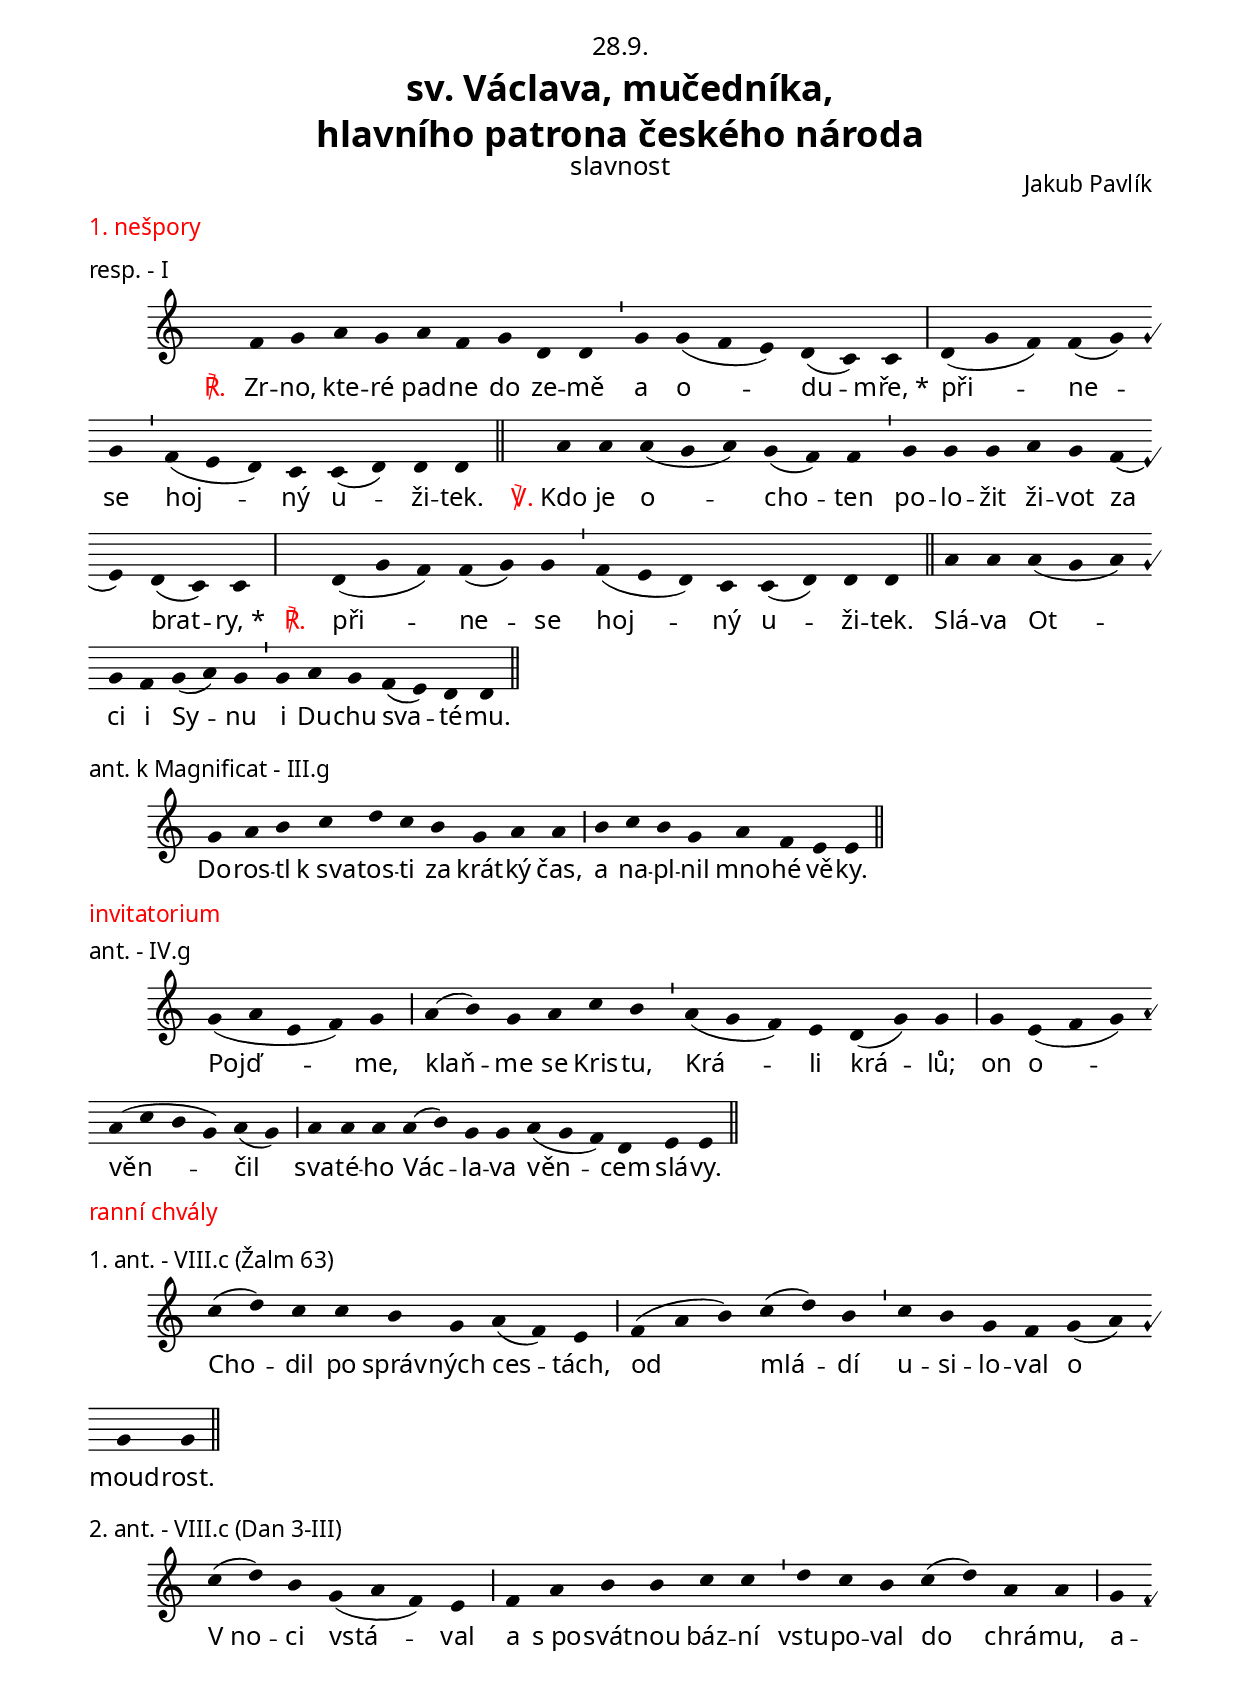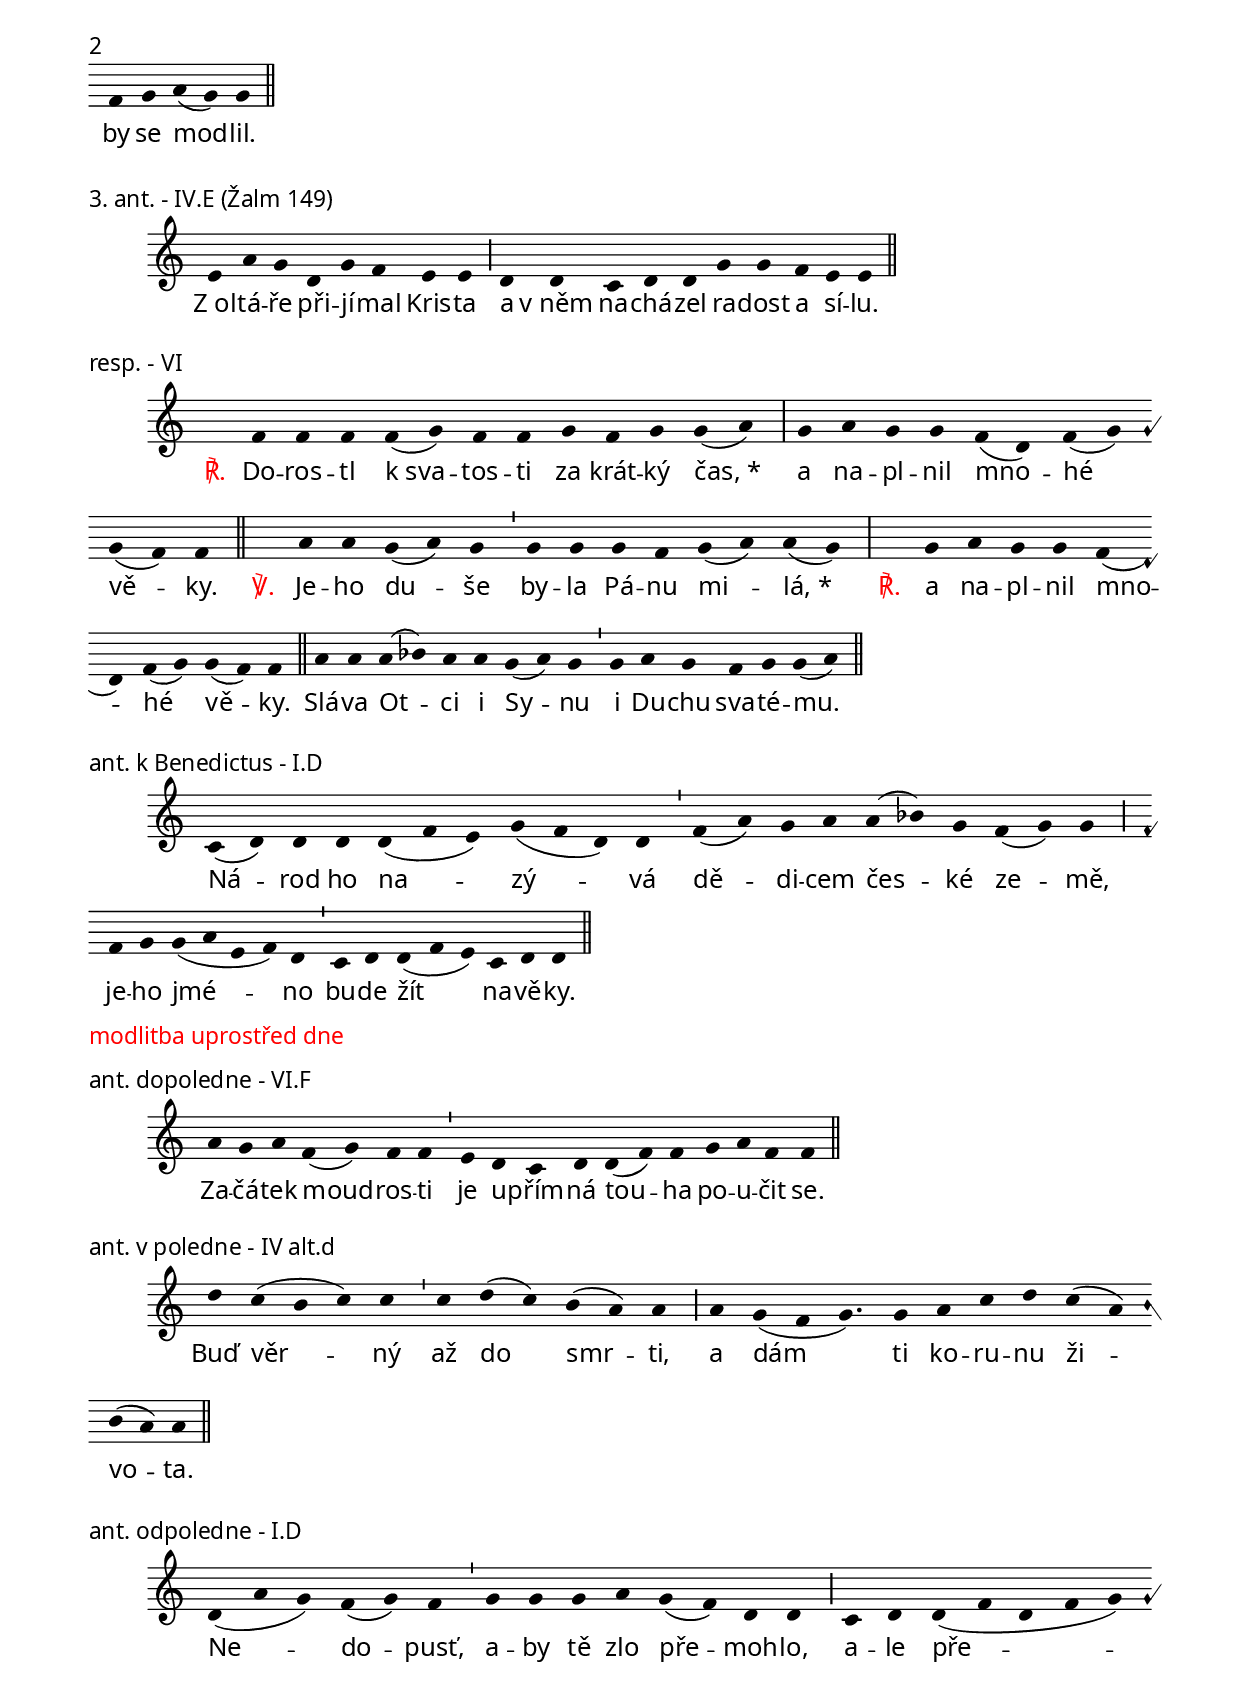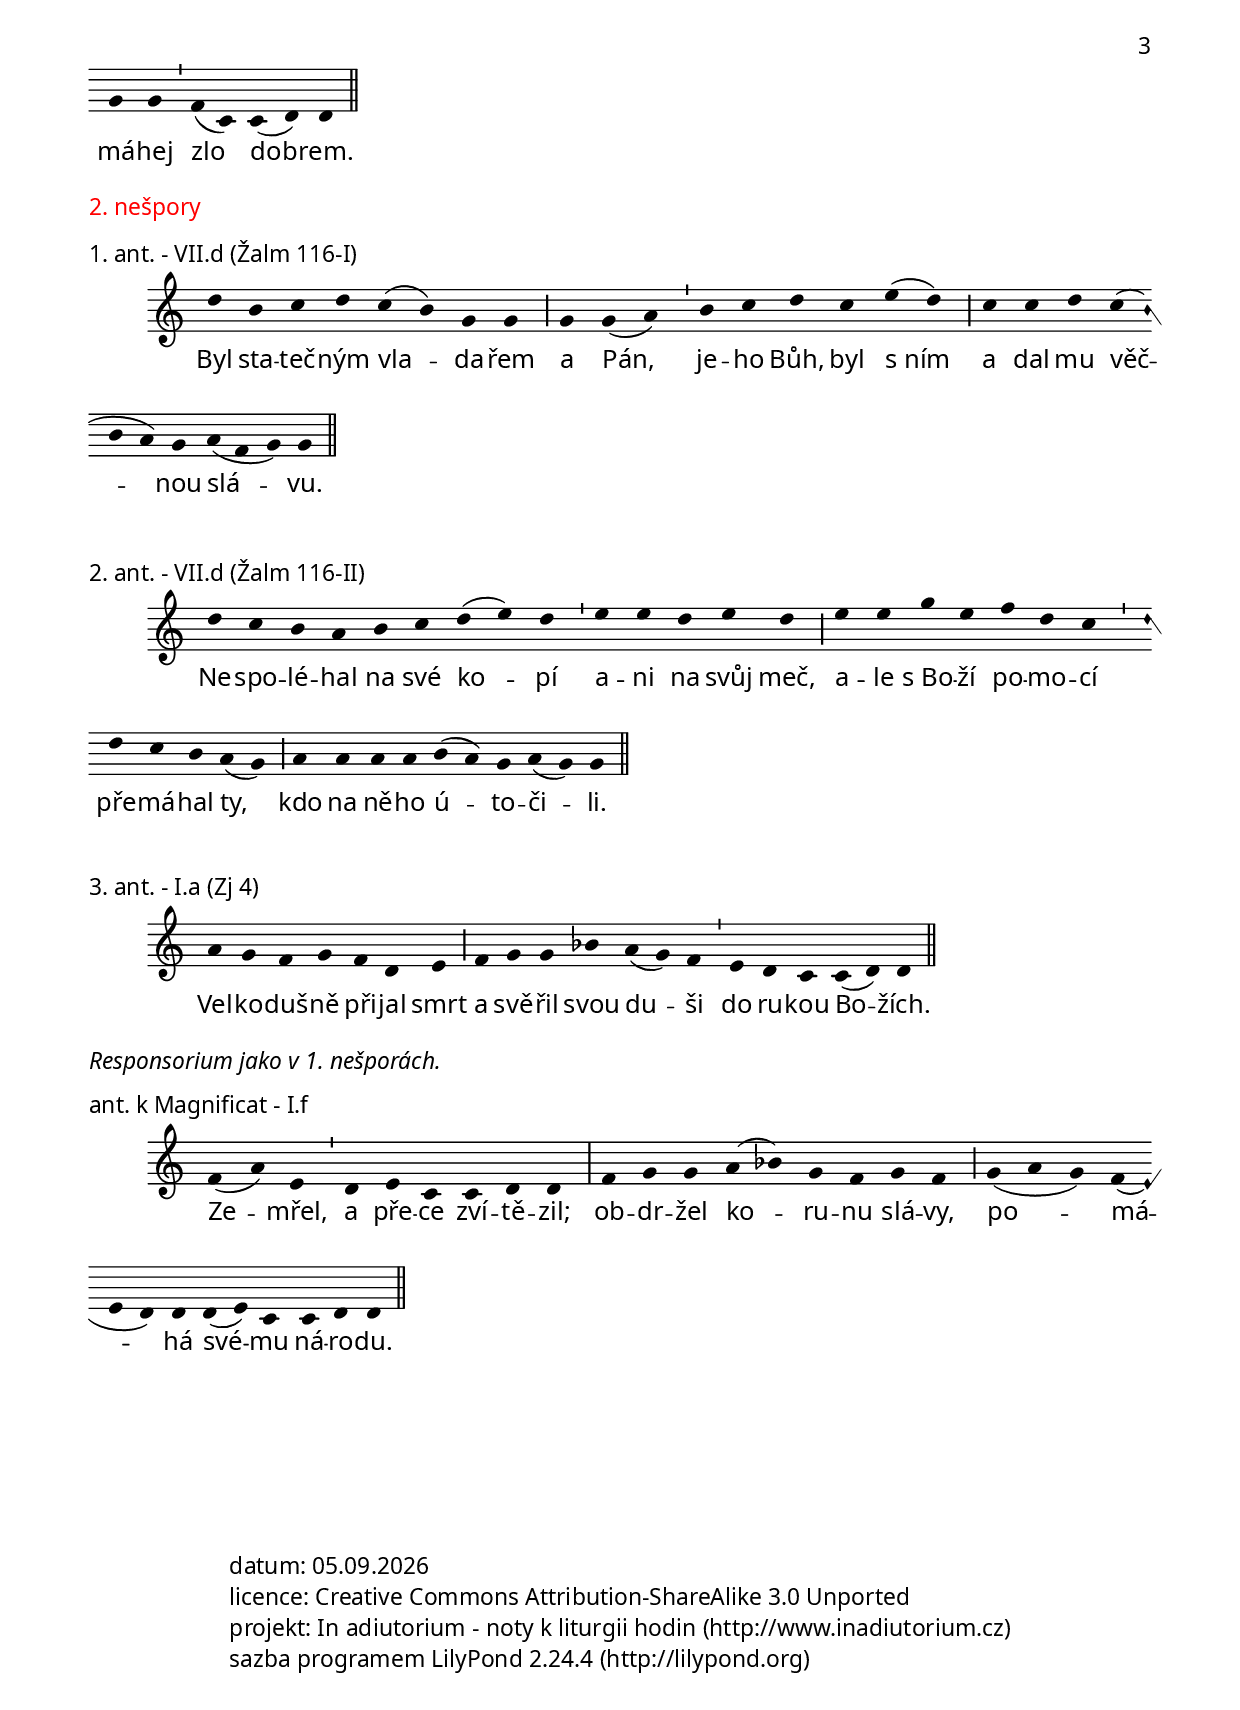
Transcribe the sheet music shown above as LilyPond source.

\version "2.15.40"

\include "../spolecne.ly"
\include "../dilyresponsorii.ly"

\header {
  title = \markup\titleSvatek
            \center-column{ "sv. Václava, mučedníka,"
            "hlavního patrona českého národa" }
            slavnost
            28.9.
  composer = "Jakub Pavlík"
}

\markup {\nadpisHodinka {"1. nešpory"}}

\score {
  \relative c' {
    \choralniRezim

    % R
    \neviditelna f
    f4 g a g a f g d d \barMin g g( f e) d( c) c \barMax
    d( g f) f( g) g \barMin f( e d) c c( d) d d \barFinalis
    % V
    \neviditelna g
    a4 a a( g a) g( f) f \barMin g g g a g f( e) d( c) c \barMax
    % R
    \neviditelna a
    d( g f) f( g) g \barMin f( e d) c c( d) d d \barFinalis
    % Slava
    a'4 a a( g a) g f g( a) g \barMin g a g f( e) d d \barFinalis
  }
  \addlyrics {
    \Response Zr -- no, kte -- ré pad -- ne do ze -- mě a o -- du -- mře,_*
    při -- ne -- se hoj -- ný u -- ži -- tek.
    \Verse Kdo je o -- cho -- ten po -- lo -- žit ži -- vot za brat -- ry,_*
    \Response při -- ne -- se hoj -- ný u -- ži -- tek.
    \textRespDoxologie
  }
  \header {
    quid = "resp."
    modus = "I"
    id = "1ne-r"
    piece = \markup {\sestavTitulekResp}
  }
}

\score {
  \relative c'' {
    \choralniRezim
    g4 a b c d c b g a a \barMaior
    b c b g a f e e \barFinalis
  }
  \addlyrics {
    Do -- ros -- tl k_sva -- tos -- ti za krát -- ký čas,
    a na -- pl -- nil mno -- hé vě -- ky.
  }
  \header {
    quid = "ant. k Magnificat"
    modus = "III"
    differentia = "g"
    psalmus = ""
    id = "1ne-amag"
    piece = \markup {\sestavTitulekBezZalmu}
  }
}

\markup {\nadpisHodinka {"invitatorium"}}

\score {
  \relative c'' {
    \choralniRezim
    g4( a e f) g \barMaior a( b) g a c b \barMin a( g f) e d( g) g \barMaior
    g e( f g) a( c b g) a( g) \barMaior
    a a a a( b) g g a( g f) d e e \barFinalis
  }
  \addlyrics {
    Pojď -- me, klaň -- me se Kris -- tu, Krá -- li krá -- lů;
    on o -- věn -- čil
    sva -- té -- ho Vác -- la -- va
    věn -- cem slá -- vy.
  }
  \header {
    quid = "ant."
    modus = "IV"
    differentia = "g"
    psalmus = ""
    id = "invit"
    piece = \markup {\sestavTitulekBezZalmu}
  }
}

\markup {\nadpisHodinka {"ranní chvály"}}

\score {
  \relative c'' {
    \choralniRezim
    c4( d) c c b g a( f) e \barMaior
    f( a b) c( d) b \barMin c b g f g( a) g g \barFinalis
  }
  \addlyrics {
    Cho -- dil po správ -- ných ces -- tách,
    od mlá -- dí u -- si -- lo -- val o moud -- rost.
  }
  \header {
    quid = "1. ant."
    modus = "VIII"
    differentia = "c"
    psalmus = "Žalm 63"
    id = "rch-a1"
    piece = \markup {\sestavTitulek}
  }
}

\score {
  \relative c'' {
    \choralniRezim
    c4( d) b g( a f) e \barMaior
    f4 a b b c c \barMin d c b c( d) a a \barMaior
    g f g a( g) g \barFinalis
  }
  \addlyrics {
    V_no -- ci vstá -- val
    a s_po -- svát -- nou báz -- ní vstu -- po -- val do chrá -- mu,
    a -- by se mod -- lil.
  }
  \header {
    quid = "2. ant."
    modus = "VIII"
    differentia = "c"
    psalmus = "Dan 3-III"
    id = "rch-a2"
    piece = \markup {\sestavTitulek}
  }
}

\score {
  \relative c' {
    \choralniRezim
    e4 a g d g f e e \barMaior
    d d c d d g g f e e \barFinalis
  }
  \addlyrics {
    Z_ol -- tá -- ře při -- jí -- mal Kris -- ta
    a v_něm na -- chá -- zel ra -- dost a sí -- lu.
  }
  \header {
    quid = "3. ant."
    modus = "IV"
    differentia = "E"
    psalmus = "Žalm 149"
    id = "rch-a3"
    piece = \markup {\sestavTitulek}
  }
}

\score {
  \relative c' {
    \choralniRezim

    % R
    \neviditelna f
    f4 f f f( g) f f g f g g( a) \barMax
    g a g g f( d) f( g) g( f) f \barFinalis
    % V
    \neviditelna a
    a a g( a) g \barMin g g g f g( a) a( g) \barMax
    % R
    \neviditelna a
    g a g g f( d) f( g) g( f) f \barFinalis
    % Slava
    \respVIdoxologie \barFinalis
  }
  \addlyrics {
    \Response Do -- ros -- tl k_sva -- tos -- ti za krát -- ký čas,_*
    a na -- pl -- nil mno -- hé vě -- ky.
    \Verse Je -- ho du -- še by -- la Pá -- nu mi -- lá,_*
    \Response a na -- pl -- nil mno -- hé vě -- ky.
    \textRespDoxologie
  }
  \header {
    quid = "resp."
    modus = "VI"
    id = "rch-r"
    piece = \markup {\sestavTitulekResp}
  }
}

\score {
  \relative c' {
    \choralniRezim
    c4( d) d d d( f e) g( f d) d \barMin
    f( a) g a a( bes) g f( g) g \barMaior
    f g g( a e f) d \barMin c d d( f e) c d d \barFinalis
  }
  \addlyrics {
    Ná -- rod ho na -- zý -- vá
    dě -- di -- cem čes -- ké ze -- mě,
    je -- ho jmé -- no bu -- de žít na -- vě -- ky.
  }
  \header {
    quid = "ant. k Benedictus"
    modus = "I"
    differentia = "D"
    psalmus = ""
    id = "rch-aben"
    piece = \markup {\sestavTitulekBezZalmu}
  }
}

\markup {\nadpisHodinka {"modlitba uprostřed dne"}}

\score {
  \relative c'' {
    \choralniRezim
    a4 g a f( g) f f \barMin
    e d c d d( f) f g a f f \barFinalis
  }
  \addlyrics {
    Za -- čá -- tek moud -- ros -- ti
    je u -- přím -- ná tou -- ha po -- u -- čit se.
  }
  \header {
    quid = "ant. dopoledne"
    modus = "VI"
    differentia = "F"
    psalmus = ""
    id = "tercie"
    piece = \markup {\sestavTitulekBezZalmu}
  }
}

\score {
  \relative c'' {
    \choralniRezim
    d4 c( b c) c \barMin c d( c) b( a) a \barMaior
    a g( f g4.) g4 a c d c( a) b( a) a \barFinalis
  }
  \addlyrics {
    Buď věr -- ný až do smr -- ti,
    a dám ti ko -- ru -- nu ži -- vo -- ta.
  }
  \header {
    quid = "ant. v poledne"
    modus = "IV alt"
    differentia = "d"
    psalmus = ""
    id = "sexta"
    fial = "sanktoral/0506jansarkander.ly#ne-amag?jiny_konec"
    fons = "Jana Sarkandra, k Magnificat; konec upraven"
    piece = \markup {\sestavTitulekBezZalmu}
  }
}

\score {
  \relative c' {
    \choralniRezim
    d4( a' g) f( g) f \barMin g g g a g( f) d d \barMaior
    c d d( f d f g) g g \barMin f( c) c( d) d \barFinalis
  }
  \addlyrics {
    Ne -- do -- pusť, a -- by tě zlo pře -- moh -- lo,
    a -- le pře -- má -- hej zlo dob -- rem.
  }
  \header {
    quid = "ant. odpoledne"
    modus = "I"
    differentia = "D"
    psalmus = ""
    id = "nona"
    piece = \markup {\sestavTitulekBezZalmu}
  }
}

\markup {\nadpisHodinka {"2. nešpory"}}

\score {
  \relative c'' {
    \choralniRezim
    d4 b c d c( b) g g \barMaior
    g g( a) \barMin b c d c e( d) \barMaior
    c c d c( b a) g a( f g) g \barFinalis
  }
  \addlyrics {
    Byl sta -- teč -- ným vla -- da -- řem
    a Pán, je -- ho Bůh, byl s_ním
    a dal mu věč -- nou slá -- vu.
  }
  \header {
    quid = "1. ant."
    modus = "VII"
    differentia = "d"
    psalmus = "Žalm 116-I"
    id = "2ne-a1"
    piece = \markup {\sestavTitulek}
  }
}

\score {
  \relative c'' {
    \choralniRezim
    d4 c b a b c d( e) d \barMin
    e e d e d \barMaior
    e e g e f d c \barMin d c b a( g) \barMaior
    a a a a b( a) g a( g) g \barFinalis
  }
  \addlyrics {
    Ne -- spo -- lé -- hal na své ko -- pí
    a -- ni na svůj meč,
    a -- le s_Bo -- ží po -- mo -- cí pře -- má -- hal ty,
    kdo na ně -- ho ú -- to -- či -- li.
  }
  \header {
    quid = "2. ant."
    modus = "VII"
    differentia = "d"
    psalmus = "Žalm 116-II"
    id = "2ne-a2"
    piece = \markup {\sestavTitulek}
  }
}

\score {
  \relative c'' {
    \choralniRezim
    a4 g f g f d e \barMaior
    f g g bes a( g) f \barMin e d c c( d) d \barFinalis
  }
  \addlyrics {
    Vel -- ko -- duš -- ně při -- jal smrt
    a svě -- řil svou du -- ši do ru -- kou Bo -- žích.
  }
  \header {
    quid = "3. ant."
    modus = "I"
    differentia = "a"
    psalmus = "Zj 4"
    id = "2ne-a3"
    piece = \markup {\sestavTitulek}
  }
}

\markup\italic{Responsorium jako v 1. nešporách.}

\score {
  \relative c' {
    \choralniRezim
    f4( a) e \barMin d e c c d d \barMax
    f g g a( bes) g f g f \barMaior
    g( a g) f( e d) d d( e) c c d d \barFinalis
  }
  \addlyrics {
    Ze -- mřel, a pře -- ce zví -- tě -- zil;
    ob -- dr -- žel ko -- ru -- nu slá -- vy,
    po -- má -- há své -- mu ná -- ro -- du.
  }
  \header {
    quid = "ant. k Magnificat"
    modus = "I"
    differentia = "f"
    psalmus = ""
    id = "2ne-amag"
    piece = \markup {\sestavTitulekBezZalmu}
  }
}